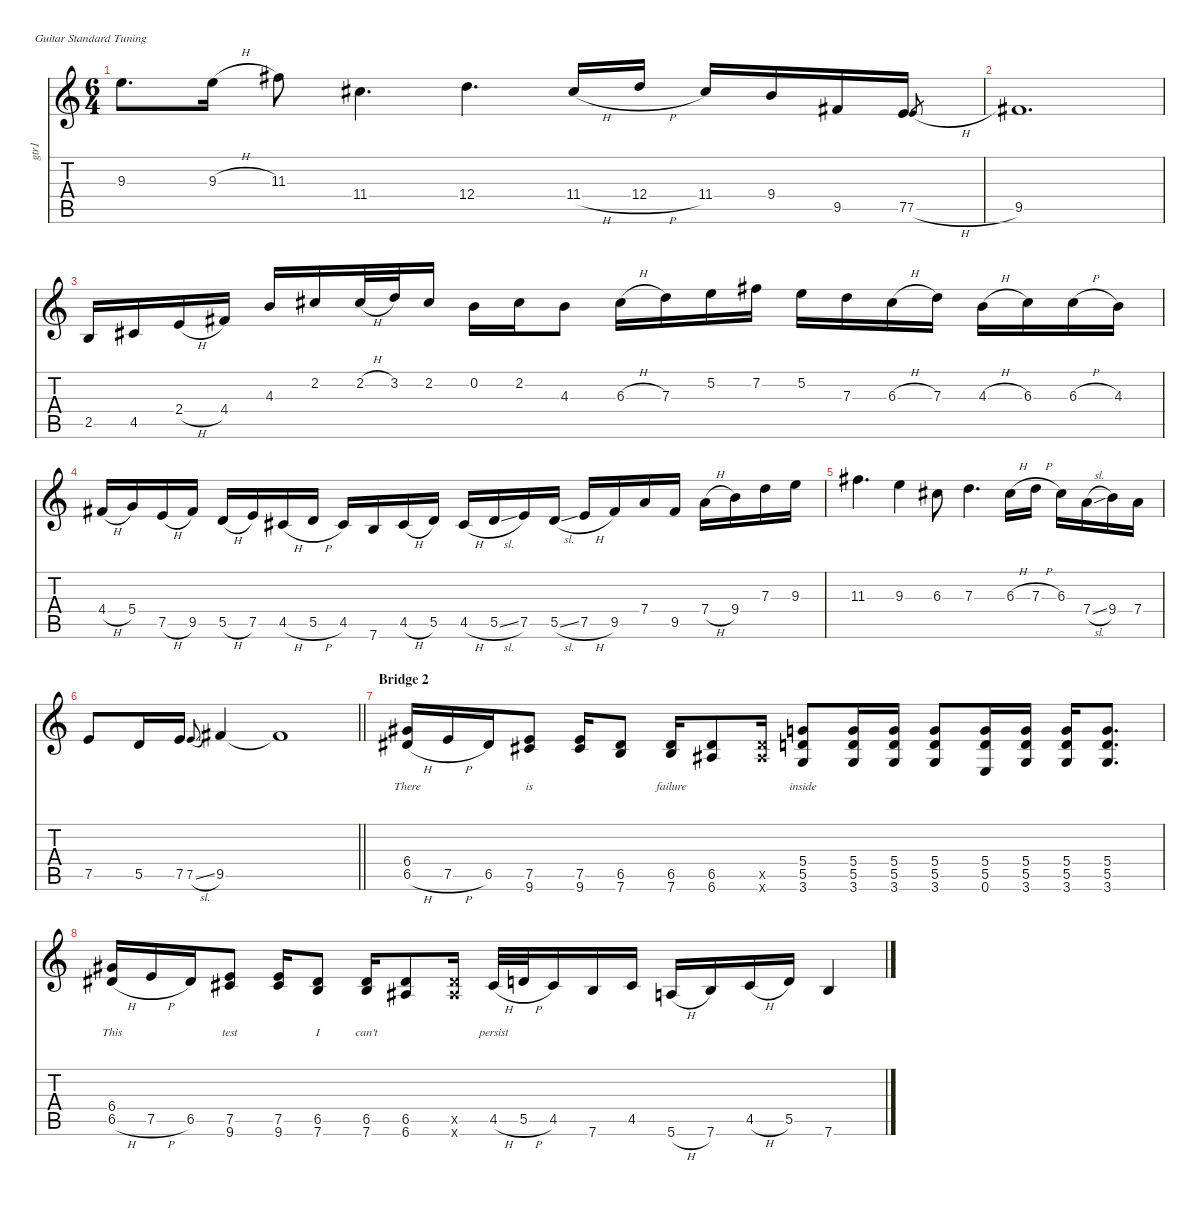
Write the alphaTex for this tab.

\defaultSystemsLayout 4
\hideDynamics
\bracketExtendMode nobrackets
\otherSystemsTrackNameOrientation horizontal
\track ("Guitar 1-show" "gtr1") {defaultSystemsLayout 4 mute instrument acousticguitarsteel}
\staff {score tabs}
\tuning (E4 B3 G3 D3 A2 E2)
\ts (6 4)
\tempo (93 hide)
\clef g2
\ks aminor
9.3.8{d dy f beam Down} 9.3{h}.16{beam Down} 11.3{acc #}.8{beam Down} 11.4{acc #}.4{d beam Down} 12.4.4{d beam Down} 11.4{h acc #}.16{beam Up} 12.4{h}.16{beam Up} 11.4{acc #}.16{beam Up} 9.4.16{beam Up} 9.5{acc #}.16{beam Up} 7.5.16{beam Up} 7.5{h}.8{gr beam Up} |
9.5{acc #}.1{d beam Up} |
2.5.16{beam Up} 4.5{acc #}.16{beam Up} 2.4{h}.16{beam Up} 4.4{acc #}.16{beam Up} 4.3.16{beam Up} 2.2{acc #}.16{beam Up} 2.2{h acc #}.32{beam Down} 3.2.32{beam Down} 2.2{acc #}.16{beam Down} 0.2.16{beam Down} 2.2{acc #}.16{beam Down} 4.3.8{beam Down} 6.3{h acc #}.16{beam Down} 7.3.16{beam Down} 5.2.16{beam Down} 7.2{acc #}.16{beam Down} 5.2.16{beam Down} 7.3.16{beam Down} 6.3{h acc #}.16{beam Down} 7.3.16{beam Down} 4.3{h}.16{beam Down} 6.3{acc #}.16{beam Down} 6.3{h acc #}.16{beam Down} 4.3.16{beam Down} |
4.4{h acc #}.16{beam Up} 5.4.16{beam Up} 7.5{h}.16{beam Up} 9.5{acc #}.16{beam Up} 5.5{h}.16{beam Up} 7.5.16{beam Up} 4.5{h acc #}.16{beam Up} 5.5{h}.16{beam Up} 4.5{acc #}.16{beam Up} 7.6.16{beam Up} 4.5{h acc #}.16{beam Up} 5.5.16{beam Up} 4.5{h acc #}.16{beam Up} 5.5{sl}.16{beam Up} 7.5.16{beam Up} 5.5{sl}.16{beam Up} 7.5{h}.16{beam Up} 9.5{acc #}.16{beam Up} 7.4.16{beam Down} 9.5{acc #}.16{beam Down} 7.4{h}.16{beam Down} 9.4.16{beam Down} 7.3.16{beam Down} 9.3.16{beam Down} |
11.3{acc #}.4{d beam Down} 9.3.4{beam Down} 6.3{acc #}.8{beam Down} 7.3.4{d beam Down} 6.3{h acc #}.16{beam Down} 7.3{h}.16{beam Down} 6.3{acc #}.16{beam Down} 7.4{sl}.16{beam Down} 9.4.16{beam Down} 7.4.16{beam Down} |
\barLineRight lightlight
7.5.8{beam Up} 5.5.16{beam Up} 7.5.16{beam Up} 7.5{sl}.8{gr onbeat beam Up} 9.5{acc #}.4{beam Up} 9.5{t acc #}.1{beam Up} |
\section ("" "Bridge 2")
(6.4{acc #} 6.5{h acc #}).16{lyrics (0 "") lyrics (1 "There") lyrics (2 "") lyrics (3 "") lyrics (4 "") dy ff instrument overdrivenguitar beam Up} 7.5{h}.16{beam Up} 6.5{acc #}.16{beam Up} (7.5 9.6{acc #}).8{lyrics (0 "") lyrics (1 "is") lyrics (2 "") lyrics (3 "") lyrics (4 "") beam Up} (7.5 9.6{acc #}).16{beam Up} (6.5{acc #} 7.6).8{beam Up} (6.5{acc #} 7.6).16{lyrics (0 "") lyrics (1 "failure") lyrics (2 "") lyrics (3 "") lyrics (4 "") beam Up} (6.5{acc #} 6.6{acc #}).8{beam Up} (6.5{x acc #} 6.6{x acc #}).16{dy f beam Up} (5.4 5.5 3.6).8{lyrics (0 "") lyrics (1 "inside") lyrics (2 "") lyrics (3 "") lyrics (4 "") beam Up} (5.4 5.5 3.6).16{beam Up} (5.4 5.5 3.6).16{beam Up} (5.4 5.5 3.6).8{beam Up} (5.4 5.5 0.6).16{beam Up} (5.4 5.5 3.6).16{beam Up} (5.4 5.5 3.6).16{beam Up} (5.4 5.5 3.6).8{d beam Up} |
(6.4{acc #} 6.5{h acc #}).16{lyrics (0 "") lyrics (1 "This") lyrics (2 "") lyrics (3 "") lyrics (4 "") dy ff beam Up} 7.5{h}.16{beam Up} 6.5{acc #}.16{beam Up} (7.5 9.6{acc #}).8{lyrics (0 "") lyrics (1 "test") lyrics (2 "") lyrics (3 "") lyrics (4 "") beam Up} (7.5 9.6{acc #}).16{beam Up} (6.5{acc #} 7.6).8{lyrics (0 "") lyrics (1 "I") lyrics (2 "") lyrics (3 "") lyrics (4 "") beam Up} (6.5{acc #} 7.6).16{lyrics (0 "") lyrics (1 "can't") lyrics (2 "") lyrics (3 "") lyrics (4 "") beam Up} (6.5{acc #} 6.6{acc #}).8{beam Up} (6.5{x acc #} 6.6{x acc #}).16{dy f beam Up} 4.5{h acc #}.32{lyrics (0 "") lyrics (1 "persist") lyrics (2 "") lyrics (3 "") lyrics (4 "") dy ff beam Up} 5.5{h}.32{beam Up} 4.5{acc #}.16{beam Up} 7.6.16{beam Up} 4.5{acc #}.16{beam Up} 5.6{h}.16{beam Up} 7.6.16{beam Up} 4.5{h acc #}.16{beam Up} 5.5.16{beam Up} 7.6.4{beam Up}
